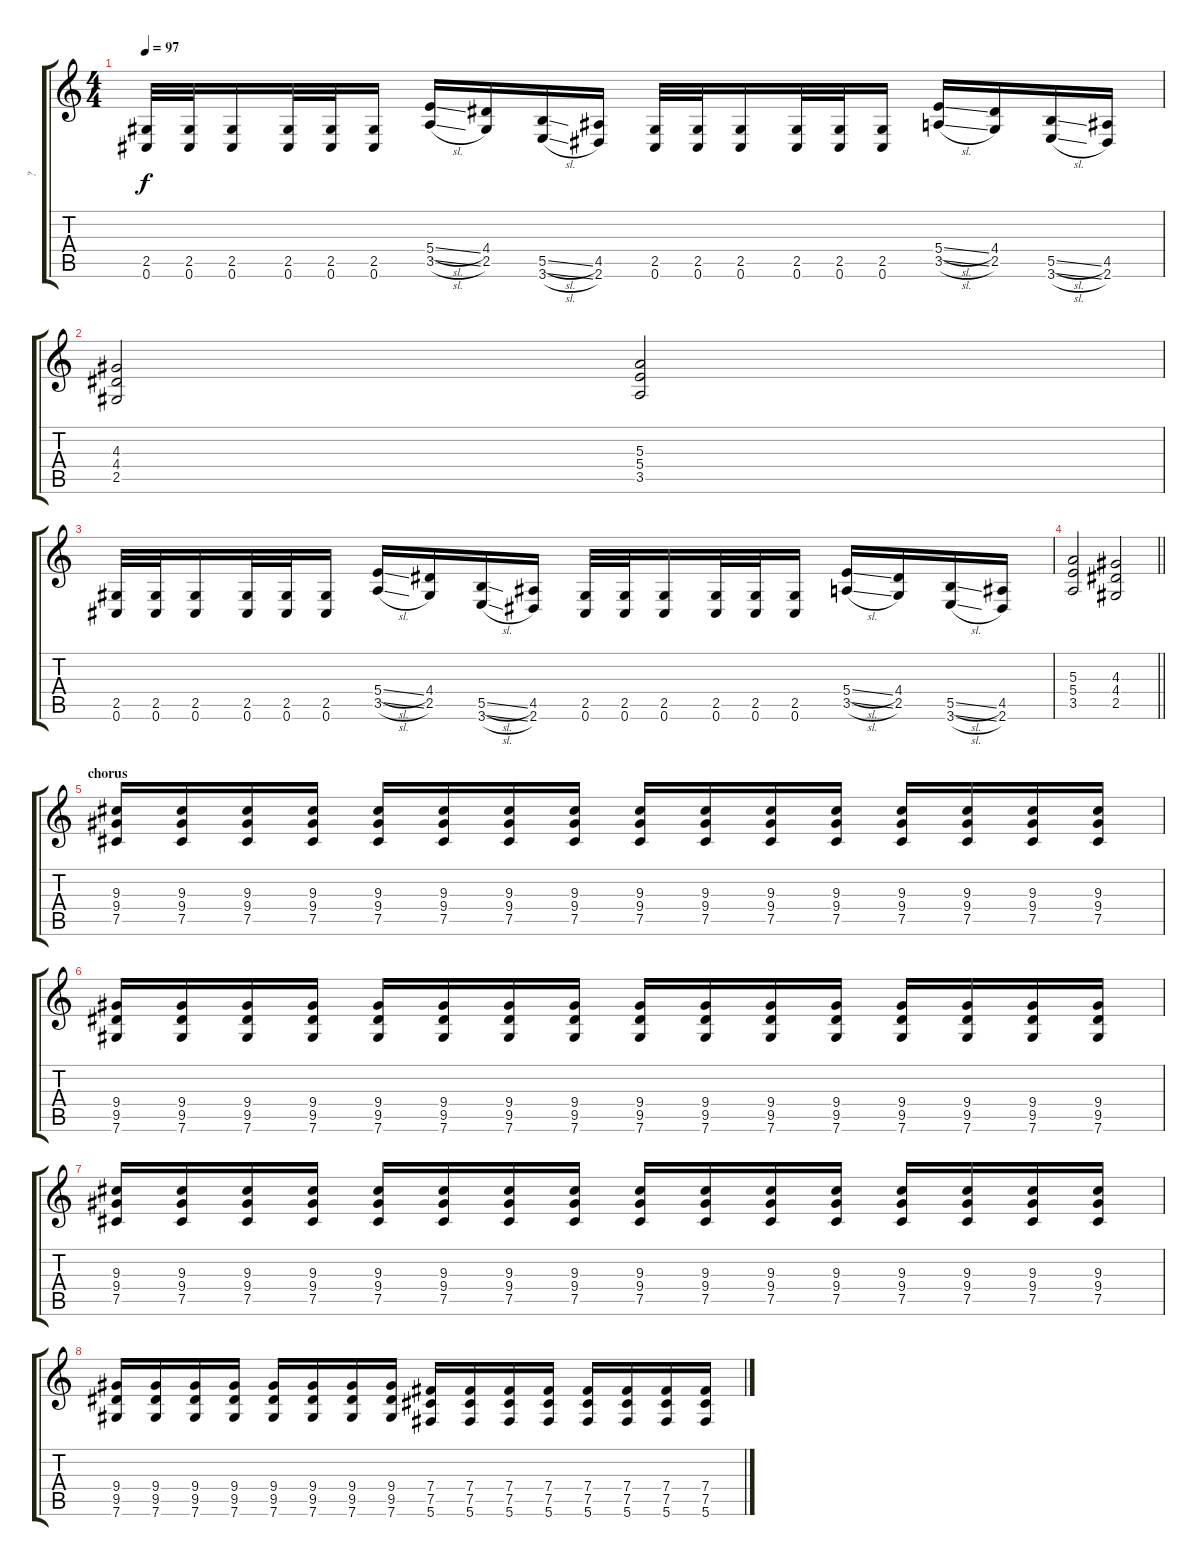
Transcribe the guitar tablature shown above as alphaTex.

\track ("?" "?") {instrument distortionguitar}
\staff {score tabs}
\tuning (Db4 Ab3 E3 B2 Gb2 Db2) {hide}
\ts (4 4)
\tempo 97
\clef g2
\ks c
(2.5 0.6).32{dy f} (2.5 0.6).32 (2.5 0.6).16 (2.5 0.6).32 (2.5 0.6).32 (2.5 0.6).16 (5.4{sl} 3.5{sl}).16 (4.4 2.5).16 (5.5{sl} 3.6{sl}).16 (4.5 2.6).16 (2.5 0.6).32 (2.5 0.6).32 (2.5 0.6).16 (2.5 0.6).32 (2.5 0.6).32 (2.5 0.6).16 (5.4{sl} 3.5{sl}).16 (4.4 2.5).16 (5.5{sl} 3.6{sl}).16 (4.5 2.6).16 |
(4.3 4.4 2.5).2 (5.3 5.4 3.5).2 |
(2.5 0.6).32 (2.5 0.6).32 (2.5 0.6).16 (2.5 0.6).32 (2.5 0.6).32 (2.5 0.6).16 (5.4{sl} 3.5{sl}).16 (4.4 2.5).16 (5.5{sl} 3.6{sl}).16 (4.5 2.6).16 (2.5 0.6).32 (2.5 0.6).32 (2.5 0.6).16 (2.5 0.6).32 (2.5 0.6).32 (2.5 0.6).16 (5.4{sl} 3.5{sl}).16 (4.4 2.5).16 (5.5{sl} 3.6{sl}).16 (4.5 2.6).16 |
\barLineRight lightlight
(5.3 5.4 3.5).2 (4.3 4.4 2.5).2 |
\section ("" "chorus")
(9.3 9.4 7.5).16 (9.3 9.4 7.5).16 (9.3 9.4 7.5).16 (9.3 9.4 7.5).16 (9.3 9.4 7.5).16 (9.3 9.4 7.5).16 (9.3 9.4 7.5).16 (9.3 9.4 7.5).16 (9.3 9.4 7.5).16 (9.3 9.4 7.5).16 (9.3 9.4 7.5).16 (9.3 9.4 7.5).16 (9.3 9.4 7.5).16 (9.3 9.4 7.5).16 (9.3 9.4 7.5).16 (9.3 9.4 7.5).16 |
(9.4 9.5 7.6).16 (9.4 9.5 7.6).16 (9.4 9.5 7.6).16 (9.4 9.5 7.6).16 (9.4 9.5 7.6).16 (9.4 9.5 7.6).16 (9.4 9.5 7.6).16 (9.4 9.5 7.6).16 (9.4 9.5 7.6).16 (9.4 9.5 7.6).16 (9.4 9.5 7.6).16 (9.4 9.5 7.6).16 (9.4 9.5 7.6).16 (9.4 9.5 7.6).16 (9.4 9.5 7.6).16 (9.4 9.5 7.6).16 |
(9.3 9.4 7.5).16 (9.3 9.4 7.5).16 (9.3 9.4 7.5).16 (9.3 9.4 7.5).16 (9.3 9.4 7.5).16 (9.3 9.4 7.5).16 (9.3 9.4 7.5).16 (9.3 9.4 7.5).16 (9.3 9.4 7.5).16 (9.3 9.4 7.5).16 (9.3 9.4 7.5).16 (9.3 9.4 7.5).16 (9.3 9.4 7.5).16 (9.3 9.4 7.5).16 (9.3 9.4 7.5).16 (9.3 9.4 7.5).16 |
(9.4 9.5 7.6).16 (9.4 9.5 7.6).16 (9.4 9.5 7.6).16 (9.4 9.5 7.6).16 (9.4 9.5 7.6).16 (9.4 9.5 7.6).16 (9.4 9.5 7.6).16 (9.4 9.5 7.6).16 (7.4 7.5 5.6).16 (7.4 7.5 5.6).16 (7.4 7.5 5.6).16 (7.4 7.5 5.6).16 (7.4 7.5 5.6).16 (7.4 7.5 5.6).16 (7.4 7.5 5.6).16 (7.4 7.5 5.6).16
